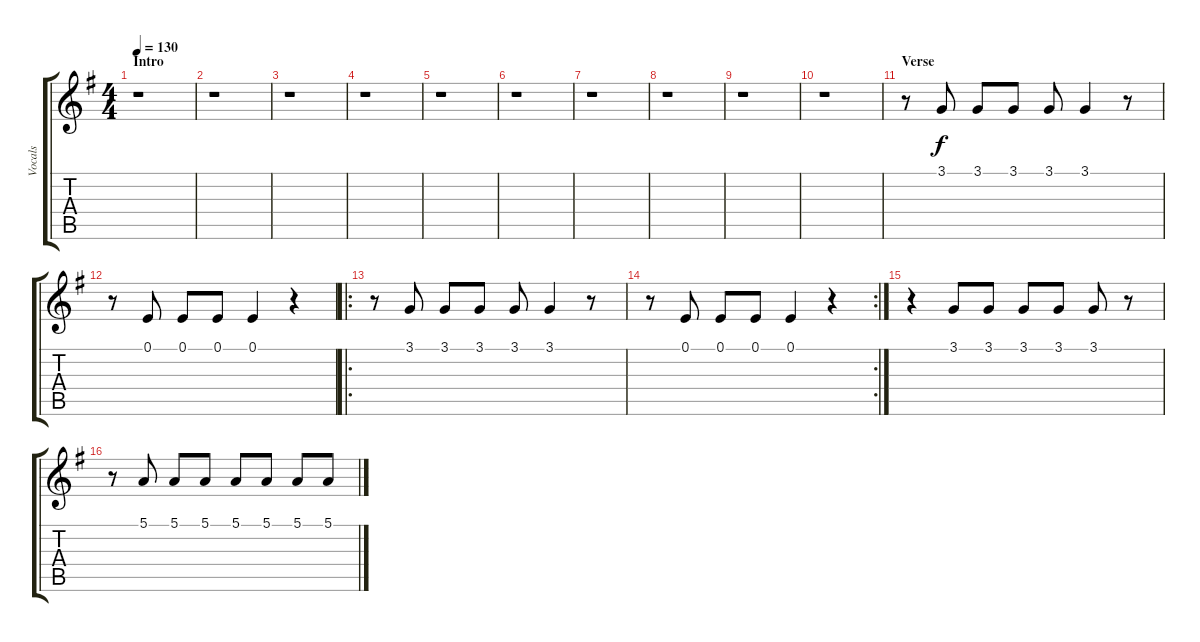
\track ("Vocals" "Vocals") {instrument altosax}
\staff {score tabs}
\tuning (E4 B3 G3 D3 A2 E2) {hide}
\ts (4 4)
\section ("" "Intro")
\tempo 130
\clef g2
\ks g
r.1{dy f instrument altosax} |
r.1 |
r.1 |
r.1 |
r.1 |
r.1 |
r.1 |
r.1 |
r.1 |
r.1 |
\section ("" "Verse")
r.8 3.1.8 3.1.8 3.1.8 3.1.8 3.1.4 r.8 |
r.8 0.1.8 0.1.8 0.1.8 0.1.4 r.4 |
\ro
r.8 3.1.8 3.1.8 3.1.8 3.1.8 3.1.4 r.8 |
\rc 2
r.8 0.1.8 0.1.8 0.1.8 0.1.4 r.4 |
r.4 3.1.8 3.1.8 3.1.8 3.1.8 3.1.8 r.8 |
r.8 5.1.8 5.1.8 5.1.8 5.1.8 5.1.8 5.1.8 5.1.8
